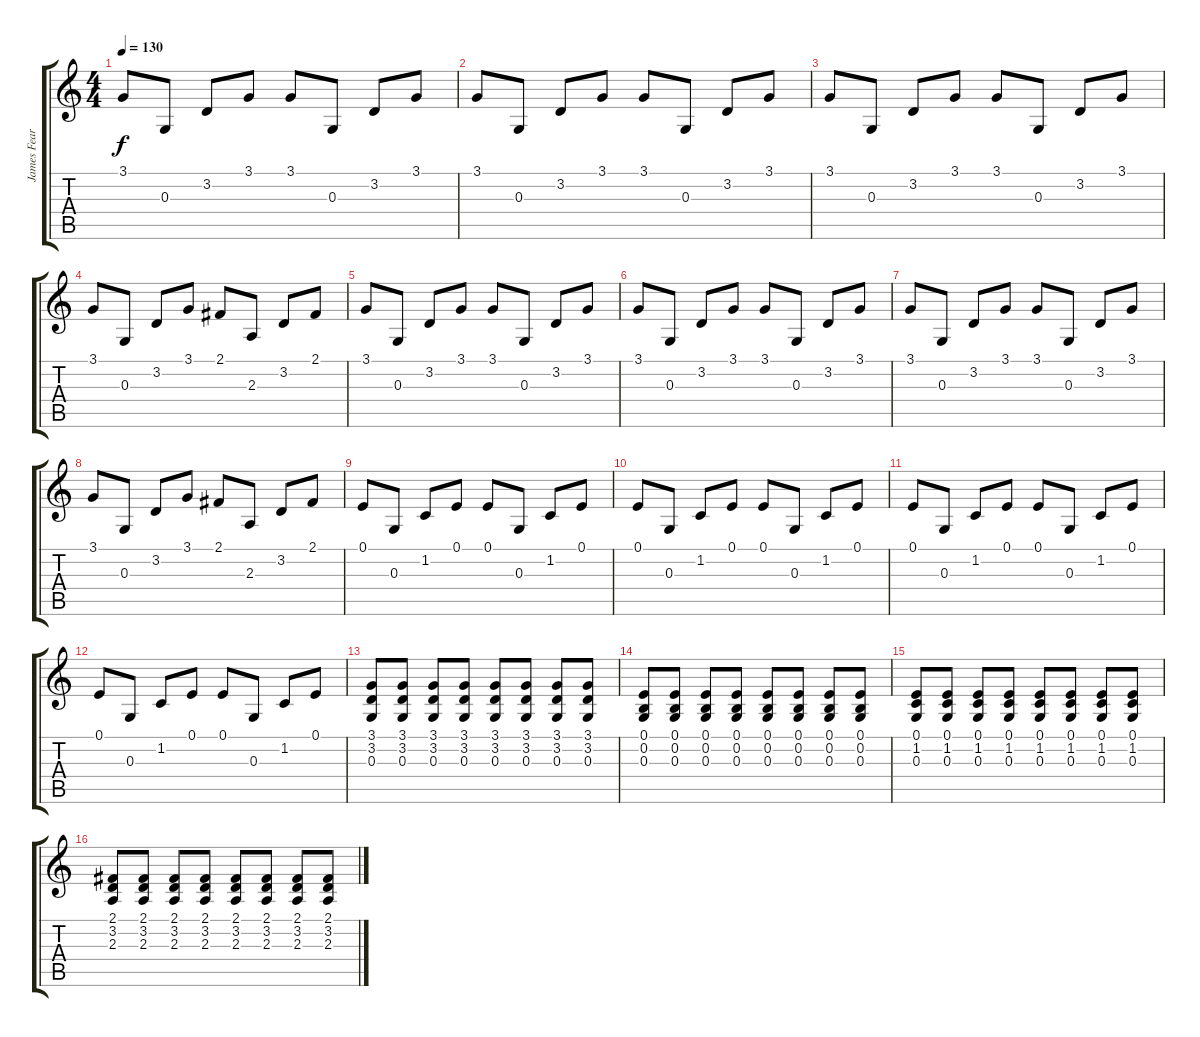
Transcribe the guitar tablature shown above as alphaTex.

\track ("James Fearnley - accordéon" "James Fear") {instrument accordion}
\staff {score tabs}
\tuning (E4 B3 G3 D3 A2 E2) {hide}
\ts (4 4)
\tempo 130
\clef g2
\ks c
3.1.8{dy f} 0.3.8 3.2.8 3.1.8 3.1.8 0.3.8 3.2.8 3.1.8 |
3.1.8 0.3.8 3.2.8 3.1.8 3.1.8 0.3.8 3.2.8 3.1.8 |
3.1.8 0.3.8 3.2.8 3.1.8 3.1.8 0.3.8 3.2.8 3.1.8 |
3.1.8 0.3.8 3.2.8 3.1.8 2.1.8 2.3.8 3.2.8 2.1.8 |
3.1.8 0.3.8 3.2.8 3.1.8 3.1.8 0.3.8 3.2.8 3.1.8 |
3.1.8 0.3.8 3.2.8 3.1.8 3.1.8 0.3.8 3.2.8 3.1.8 |
3.1.8 0.3.8 3.2.8 3.1.8 3.1.8 0.3.8 3.2.8 3.1.8 |
3.1.8 0.3.8 3.2.8 3.1.8 2.1.8 2.3.8 3.2.8 2.1.8 |
0.1.8 0.3.8 1.2.8 0.1.8 0.1.8 0.3.8 1.2.8 0.1.8 |
0.1.8 0.3.8 1.2.8 0.1.8 0.1.8 0.3.8 1.2.8 0.1.8 |
0.1.8 0.3.8 1.2.8 0.1.8 0.1.8 0.3.8 1.2.8 0.1.8 |
0.1.8 0.3.8 1.2.8 0.1.8 0.1.8 0.3.8 1.2.8 0.1.8 |
(3.1 3.2 0.3).8 (3.1 3.2 0.3).8 (3.1 3.2 0.3).8 (3.1 3.2 0.3).8 (3.1 3.2 0.3).8 (3.1 3.2 0.3).8 (3.1 3.2 0.3).8 (3.1 3.2 0.3).8 |
(0.1 0.2 0.3).8 (0.1 0.2 0.3).8 (0.1 0.2 0.3).8 (0.1 0.2 0.3).8 (0.1 0.2 0.3).8 (0.1 0.2 0.3).8 (0.1 0.2 0.3).8 (0.1 0.2 0.3).8 |
(0.1 1.2 0.3).8 (0.1 1.2 0.3).8 (0.1 1.2 0.3).8 (0.1 1.2 0.3).8 (0.1 1.2 0.3).8 (0.1 1.2 0.3).8 (0.1 1.2 0.3).8 (0.1 1.2 0.3).8 |
(2.1 3.2 2.3).8 (2.1 3.2 2.3).8 (2.1 3.2 2.3).8 (2.1 3.2 2.3).8 (2.1 3.2 2.3).8 (2.1 3.2 2.3).8 (2.1 3.2 2.3).8 (2.1 3.2 2.3).8
